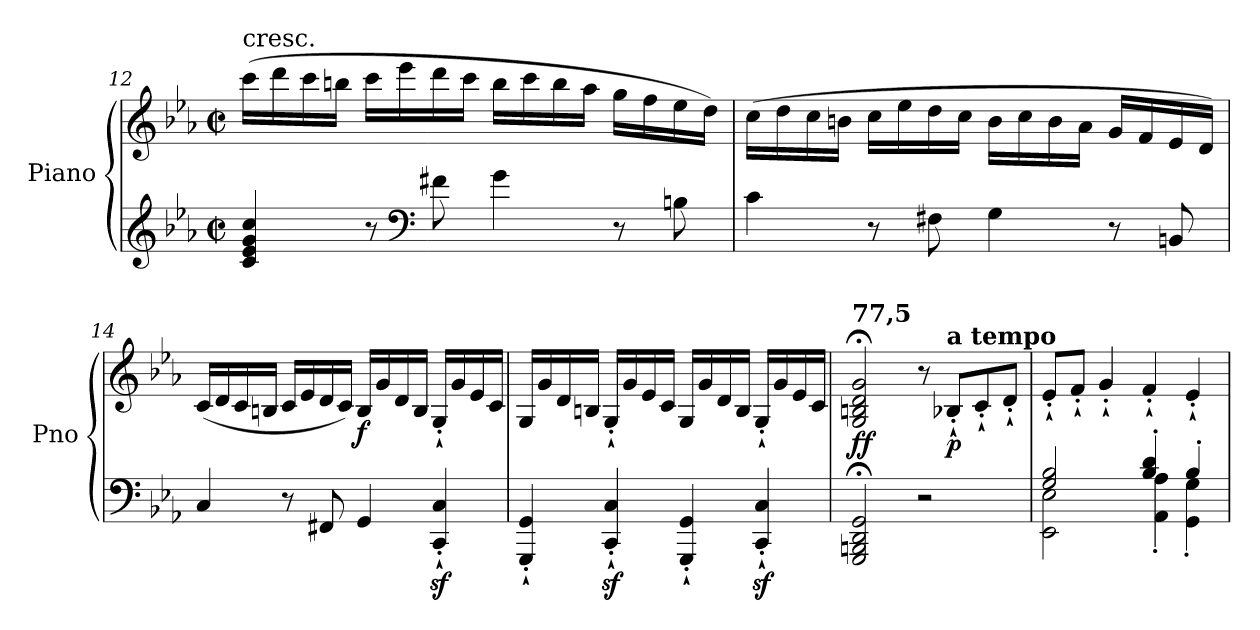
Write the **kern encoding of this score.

**kern	**kern	**dynam
*part1	*part1	*part1
*staff2	*staff1	*staff1/2
*I"Piano	*	*
*I'Pno	*	*
!!LO:LB:g=z
*clefG2	*clefG2	*
*k[b-e-a-]	*k[b-e-a-]	*
*E-:	*E-:	*
*M2/2	*M2/2	*
*met(c|)	*met(c|)	*
=12	=12	=12
!	!LO:TX:a:t=cresc.	!
4c/ 4e-/ 4g/ 4cc/	(>16ccc\LL	.
.	16ddd\	.
.	16ccc\	.
.	16bbn\JJ	.
8r	16ccc\LL	.
.	16eee-\	.
*clefF4	*	*
8f#X\	16ddd\	.
.	16ccc\JJ	.
4g\	16bb\LL	.
.	16ccc\	.
.	16bb\	.
.	16aa-\JJ	.
8r	16gg\LL	.
.	16ff\	.
8Bn\	16ee-\	.
.	16dd\JJ)	.
=13	=13	=13
4c\	(>16cc\LL	.
.	16dd\	.
.	16cc\	.
.	16bn\JJ	.
8r	16cc\LL	.
.	16ee-\	.
8F#X\	16dd\	.
.	16cc\JJ	.
4G\	16b\LL	.
.	16cc\	.
.	16b\	.
.	16a-\JJ	.
8r	16g/LL	.
.	16f/	.
8BBn/	16e-/	.
.	16d/JJ)	.
!!LO:LB:g=z
=14	=14	=14
4C/	(<16c/LL	.
.	16d/	.
.	16c/	.
.	16Bn/JJ	.
8r	16c/LL	.
.	16e-/	.
8FF#X/	16d/	.
.	16c/JJ)	.
!	!	!LO:DY:b
4GG/	16B/LL	f
.	16g/	.
.	16d/	.
.	16B/JJ	.
4CC/z<'` 4C/z<'`	16G'`/LL	.
.	16g/	.
.	16e-/	.
.	16c/JJ	.
=15	=15	=15
4GGG/'` 4GG/'`	16G/LL	.
.	16g/	.
.	16d/	.
.	16Bn/JJ	.
4CC/z<'` 4C/z<'`	16G'`/LL	.
.	16g/	.
.	16e-/	.
.	16c/JJ	.
4GGG/'` 4GG/'`	16G/LL	.
.	16g/	.
.	16d/	.
.	16B/JJ	.
4CC/z<'` 4C/z<'`	16G'`/LL	.
.	16g/	.
.	16e-/	.
.	16c/JJ	.
=16	=16	=16
!	!LO:TX:a:B:t=77,5	!
!	!	!LO:DY:b
2GGG/; 2BBBn/; 2DD/; 2GG/;	2G/;< 2Bn/;< 2d/;< 2g/;<	ff
2r	8r	.
!	!LO:TX:a:B:t=a tempo	!
!	!	!LO:DY:b
.	8B-X'`/L	p
.	8c'`/	.
.	8d'`/J	.
!!LO:PB:g=z
=17	=17	=17
*^	*	*
2G/ 2B-/	2EE-\ 2E-\	8e-'`/L	.
.	.	8f'`/J	.
.	.	4g'`/	.
4B-/' 4d/'	4AA-\' 4A-\'	4f'`/	.
4B-'/	4GG\' 4G\'	4e-'`/	.
*v	*v	*	*
=	=	=
*-	*-	*-
